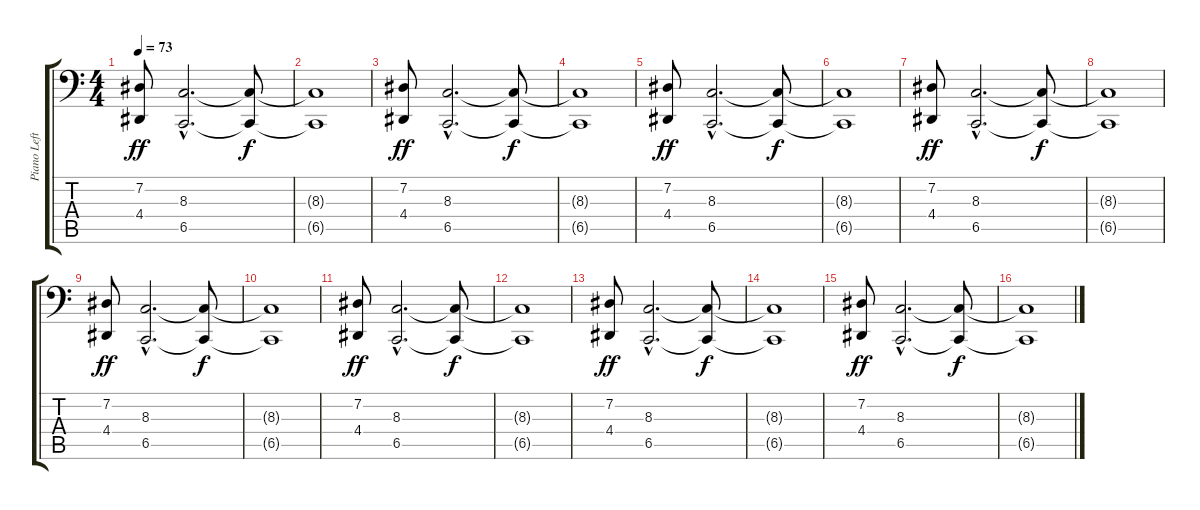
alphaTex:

\track ("Piano Left" "Piano Left") {instrument acousticgrandpiano}
\staff {score tabs}
\tuning (Db3 Ab2 E2 B1 Gb1 Db1) {hide}
\ts (4 4)
\tempo 73
\clef f4
\ks c
(7.2 4.4).8{dy ff} (8.3{hac} 6.5{hac}).2{d} (8.3{t} 6.5{t}).8{dy f} |
(8.3{t} 6.5{t}).1 |
(7.2 4.4).8{dy ff} (8.3{hac} 6.5{hac}).2{d} (8.3{t} 6.5{t}).8{dy f} |
(8.3{t} 6.5{t}).1 |
(7.2 4.4).8{dy ff} (8.3{hac} 6.5{hac}).2{d} (8.3{t} 6.5{t}).8{dy f} |
(8.3{t} 6.5{t}).1 |
(7.2 4.4).8{dy ff} (8.3{hac} 6.5{hac}).2{d} (8.3{t} 6.5{t}).8{dy f} |
(8.3{t} 6.5{t}).1 |
(7.2 4.4).8{dy ff} (8.3{hac} 6.5{hac}).2{d} (8.3{t} 6.5{t}).8{dy f} |
(8.3{t} 6.5{t}).1 |
(7.2 4.4).8{dy ff} (8.3{hac} 6.5{hac}).2{d} (8.3{t} 6.5{t}).8{dy f} |
(8.3{t} 6.5{t}).1 |
(7.2 4.4).8{dy ff} (8.3{hac} 6.5{hac}).2{d} (8.3{t} 6.5{t}).8{dy f} |
(8.3{t} 6.5{t}).1 |
(7.2 4.4).8{dy ff} (8.3{hac} 6.5{hac}).2{d} (8.3{t} 6.5{t}).8{dy f} |
(8.3{t} 6.5{t}).1
